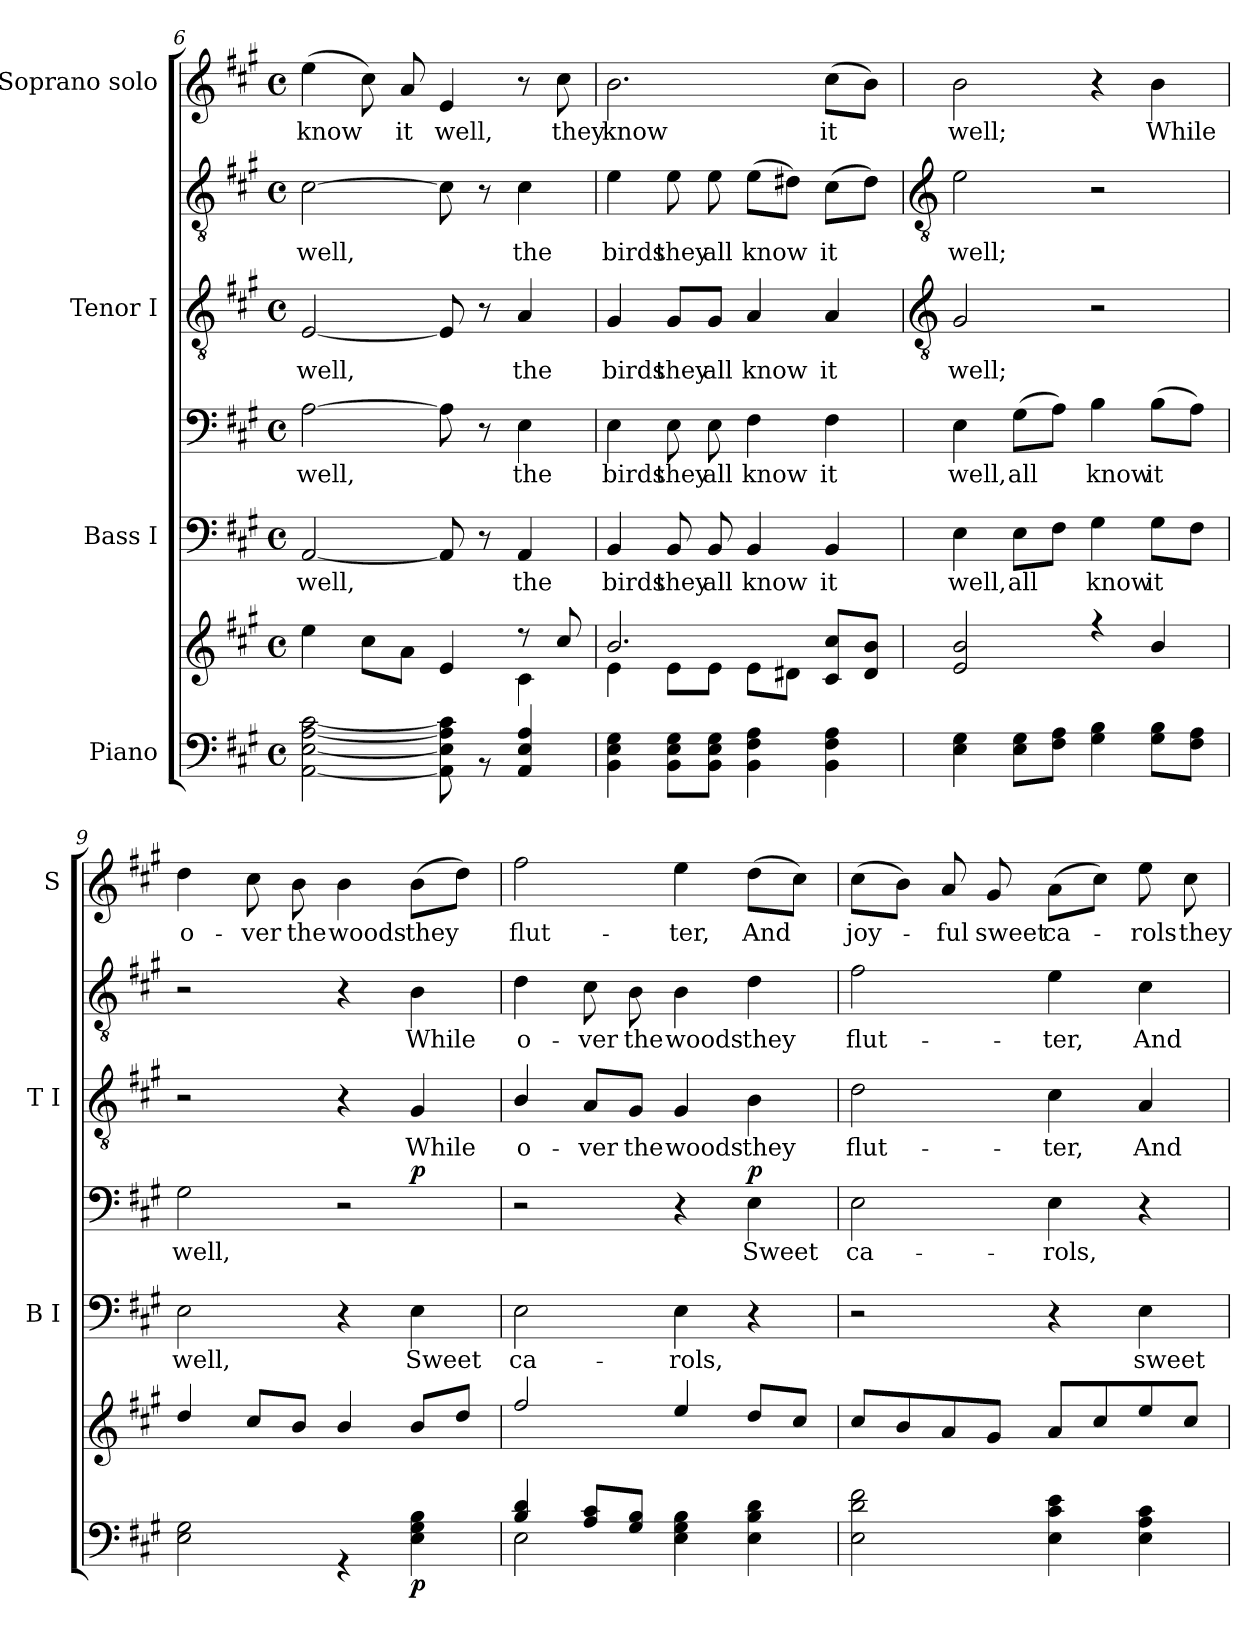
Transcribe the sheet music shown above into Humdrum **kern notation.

**kern	**kern	**dynam	**kern	**text	**kern	**text	**dynam	**kern	**text	**kern	**text	**kern	**text
*part4	*part4	*part4	*part3	*part3	*part3	*part3	*part3	*part2	*part2	*part2	*part2	*part1	*part1
*staff7	*staff6	*staff6/7	*staff5	*staff5	*staff4	*staff4	*staff4/5	*staff3	*staff3	*staff2	*staff2	*staff1	*staff1
*I"Piano	*	*	*I"Bass I	*	*	*	*	*I"Tenor I	*	*	*	*I"Soprano solo	*
*	*	*	*I'B I	*	*	*	*	*I'T I	*	*	*	*I'S	*
*clefF4	*clefG2	*	*clefF4	*	*clefF4	*	*	*clefGv2	*	*clefGv2	*	*clefG2	*
*k[f#c#g#]	*k[f#c#g#]	*	*k[f#c#g#]	*	*k[f#c#g#]	*	*	*k[f#c#g#]	*	*k[f#c#g#]	*	*k[f#c#g#]	*
*A:	*A:	*	*A:	*	*A:	*	*	*A:	*	*A:	*	*A:	*
*M4/4	*M4/4	*	*M4/4	*	*M4/4	*	*	*M4/4	*	*M4/4	*	*M4/4	*
*met(c)	*met(c)	*	*met(c)	*	*met(c)	*	*	*met(c)	*	*met(c)	*	*met(c)	*
=6	=6	=6	=6	=6	=6	=6	=6	=6	=6	=6	=6	=6	=6
*^	*^	*	*	*	*	*	*	*	*	*	*	*	*
!	!	!	!	!	!	!LO:LY:b	!	!LO:LY:b	!	!	!LO:LY:b	!	!LO:LY:b	!	!LO:LY:b
1ryy	[2AA\ [2E\ [2A\ [2c#\	4ee	2.ryy	.	[2AA	well,	[2A	well,	.	[2E	well,	[2c#	well,	(>4ee	know
.	.	8cc#L	.	.	.	.	.	.	.	.	.	.	.	8cc#)	.
!	!	!	!	!	!	!	!	!	!	!	!	!	!	!	!LO:LY:b
.	.	8aJ	.	.	.	.	.	.	.	.	.	.	.	8a	it
!	!	!	!	!	!	!	!	!	!	!	!	!	!	!	!LO:LY:b
.	8AA\] 8E\] 8A\] 8c#\]	4e	.	.	8AA]	.	8A]	.	.	8E]	.	8c#]	.	4e	well,
.	8r	.	.	.	8r	.	8r	.	.	8r	.	8r	.	.	.
!	!	!	!	!	!	!LO:LY:b	!	!LO:LY:b	!	!	!LO:LY:b	!	!LO:LY:b	!	!
.	4AA/ 4E/ 4A/	8r	4c#\	.	4AA/	the	4E	the	.	4A	the	4c#	the	8r	.
!	!	!	!	!	!	!	!	!	!	!	!	!	!	!	!LO:LY:b
.	.	8cc#/	.	.	.	.	.	.	.	.	.	.	.	8cc#	they
=7	=7	=7	=7	=7	=7	=7	=7	=7	=7	=7	=7	=7	=7	=7	=7
!	!	!	!	!	!	!LO:LY:b	!	!LO:LY:b	!	!	!LO:LY:b	!	!LO:LY:b	!	!LO:LY:b
1ryy	4BB\ 4E\ 4G#\	2.b/	4e\	.	4BB	birds	4E	birds	.	4G#	birds	4e	birds	2.b	know
!	!	!	!	!	!	!LO:LY:b	!	!LO:LY:b	!	!	!LO:LY:b	!	!LO:LY:b	!	!
.	8BB\ 8E\ 8G#\L	.	8e\L	.	8BB	they	8E	they	.	8G#/L	they	8e	they	.	.
!	!	!	!	!	!	!LO:LY:b	!	!LO:LY:b	!	!	!LO:LY:b	!	!LO:LY:b	!	!
.	8BB\ 8E\ 8G#\J	.	8e\J	.	8BB	all	8E	all	.	8G#/J	all	8e	all	.	.
!	!	!	!	!	!	!LO:LY:b	!	!LO:LY:b	!	!	!LO:LY:b	!	!LO:LY:b	!	!
.	4BB\ 4F#\ 4A\	.	8e\L	.	4BB	know	4F#	know	.	4A	know	(>8eL	know	.	.
.	.	.	8d#X\J	.	.	.	.	.	.	.	.	8d#XJ)	.	.	.
!	!	!	!	!	!	!LO:LY:b	!	!LO:LY:b	!	!	!LO:LY:b	!	!LO:LY:b	!	!LO:LY:b
.	4BB\ 4F#\ 4A\	8c# 8cc#L	4ryy	.	4BB	it	4F#	it	.	4A	it	(>8c#L	it	(>8cc#L	it
.	.	8d# 8bJ	.	.	.	.	.	.	.	.	.	8d#J)	.	8bJ)	.
!!LO:LB:g=z
=8	=8	=8	=8	=8	=8	=8	=8	=8	=8	=8	=8	=8	=8	=8	=8
*	*	*	*	*	*	*	*	*	*	*clefGv2	*	*clefGv2	*	*	*
!	!	!	!	!	!	!LO:LY:b	!	!LO:LY:b	!	!	!LO:LY:b	!	!LO:LY:b	!	!LO:LY:b
1ryy	4E\ 4G#\	2e 2b	1ryy	.	4E	well,	4E	well,	.	2G#	well;	2e	well;	2b	well;
!	!	!	!	!	!	!LO:LY:b	!	!LO:LY:b	!	!	!	!	!	!	!
.	8E\ 8G#\L	.	.	.	8EL	all	(>8G#L	all	.	.	.	.	.	.	.
.	8F#\ 8A\J	.	.	.	8F#J	.	8AJ)	.	.	.	.	.	.	.	.
!	!	!	!	!	!	!LO:LY:b	!	!LO:LY:b	!	!	!	!	!	!	!
.	4G#\ 4B\	4r	.	.	4G#	know	4B	know	.	2r	.	2r	.	4r	.
!	!	!	!	!	!	!LO:LY:b	!	!LO:LY:b	!	!	!	!	!	!	!LO:LY:b
.	8G#\ 8B\L	4b	.	.	8G#L	it	(>8BL	it	.	.	.	.	.	4b	While
.	8F#\ 8A\J	.	.	.	8F#J	.	8AJ)	.	.	.	.	.	.	.	.
=9	=9	=9	=9	=9	=9	=9	=9	=9	=9	=9	=9	=9	=9	=9	=9
!	!	!	!	!	!	!LO:LY:b	!	!LO:LY:b	!	!	!	!	!	!	!LO:LY:b
1ryy	2E\ 2G#\	4dd	1ryy	.	2E	well,	2G#	well,	.	2r	.	2r	.	4dd	o-
!	!	!	!	!	!	!	!	!	!	!	!	!	!	!	!LO:LY:b
.	.	8cc#L	.	.	.	.	.	.	.	.	.	.	.	8cc#	-ver
!	!	!	!	!	!	!	!	!	!	!	!	!	!	!	!LO:LY:b
.	.	8bJ	.	.	.	.	.	.	.	.	.	.	.	8b	the
!	!	!	!	!	!	!	!	!	!	!	!	!	!	!	!LO:LY:b
.	4r	4b	.	.	4r	.	2r	.	.	4r	.	4r	.	4b	woods
!	!	!	!	!LO:DY:b=2	!	!LO:LY:b	!	!	!LO:DY:b=2	!	!LO:LY:b	!	!LO:LY:b	!	!LO:LY:b
.	4E\ 4G#\ 4B\	8bL	.	p	4E	Sweet	.	.	p	4G#	While	4B	While	(>8bL	they
.	.	8ddJ	.	.	.	.	.	.	.	.	.	.	.	8ddJ)	.
=10	=10	=10	=10	=10	=10	=10	=10	=10	=10	=10	=10	=10	=10	=10	=10
!	!	!	!	!	!	!LO:LY:b	!	!	!	!	!LO:LY:b	!	!LO:LY:b	!	!LO:LY:b
4B/ 4d/	2E\	2ff#	1ryy	.	2E	ca-	2r	.	.	4B/	o-	4d	o-	2ff#	flut-
!	!	!	!	!	!	!	!	!	!	!	!LO:LY:b	!	!LO:LY:b	!	!
8A/ 8c#/L	.	.	.	.	.	.	.	.	.	8A/L	-ver	8c#	-ver	.	.
!	!	!	!	!	!	!	!	!	!	!	!LO:LY:b	!	!LO:LY:b	!	!
8G#/ 8B/J	.	.	.	.	.	.	.	.	.	8G#/J	the	8B	the	.	.
!	!	!	!	!	!	!LO:LY:b	!	!	!	!	!LO:LY:b	!	!LO:LY:b	!	!LO:LY:b
2ryy	4E\ 4G#\ 4B\	4ee	.	.	4E	-rols,	4r	.	.	4G#	woods	4B	woods	4ee	-ter,
!	!	!	!	!	!	!	!	!LO:LY:b	!LO:DY:b	!	!LO:LY:b	!	!LO:LY:b	!	!LO:LY:b
.	4E\ 4B\ 4d\	8ddL	.	.	4r	.	4E	Sweet	p	4B	they	4d	they	(>8ddL	And
.	.	8cc#J	.	.	.	.	.	.	.	.	.	.	.	8cc#J)	.
=11	=11	=11	=11	=11	=11	=11	=11	=11	=11	=11	=11	=11	=11	=11	=11
!	!	!	!	!	!	!	!	!LO:LY:b	!	!	!LO:LY:b	!	!LO:LY:b	!	!LO:LY:b
1ryy	2E\ 2d\ 2f#\	8cc#L	1ryy	.	2r	.	2E	ca-	.	2d	flut-	2f#	flut-	(>8cc#L	joy-
.	.	8b	.	.	.	.	.	.	.	.	.	.	.	8bJ)	.
!	!	!	!	!	!	!	!	!	!	!	!	!	!	!	!LO:LY:b
.	.	8a	.	.	.	.	.	.	.	.	.	.	.	8a	ful
!	!	!	!	!	!	!	!	!	!	!	!	!	!	!	!LO:LY:b
.	.	8g#J	.	.	.	.	.	.	.	.	.	.	.	8g#	sweet
!	!	!	!	!	!	!	!	!LO:LY:b	!	!	!LO:LY:b	!	!LO:LY:b	!	!LO:LY:b
.	4E\ 4c#\ 4e\	8aL	.	.	4r	.	4E	-rols,	.	4c#	-ter,	4e	-ter,	(>8aL	ca-
.	.	8cc#	.	.	.	.	.	.	.	.	.	.	.	8cc#J)	.
!	!	!	!	!	!	!LO:LY:b	!	!	!	!	!LO:LY:b	!	!LO:LY:b	!	!LO:LY:b
.	4E\ 4A\ 4c#\	8ee	.	.	4E	sweet	4r	.	.	4A	And	4c#	And	8ee	rols
!	!	!	!	!	!	!	!	!	!	!	!	!	!	!	!LO:LY:b
.	.	8cc#J	.	.	.	.	.	.	.	.	.	.	.	8cc#	they
*v	*v	*	*	*	*	*	*	*	*	*	*	*	*	*	*
*	*v	*v	*	*	*	*	*	*	*	*	*	*	*	*
=	=	=	=	=	=	=	=	=	=	=	=	=	=
*-	*-	*-	*-	*-	*-	*-	*-	*-	*-	*-	*-	*-	*-
